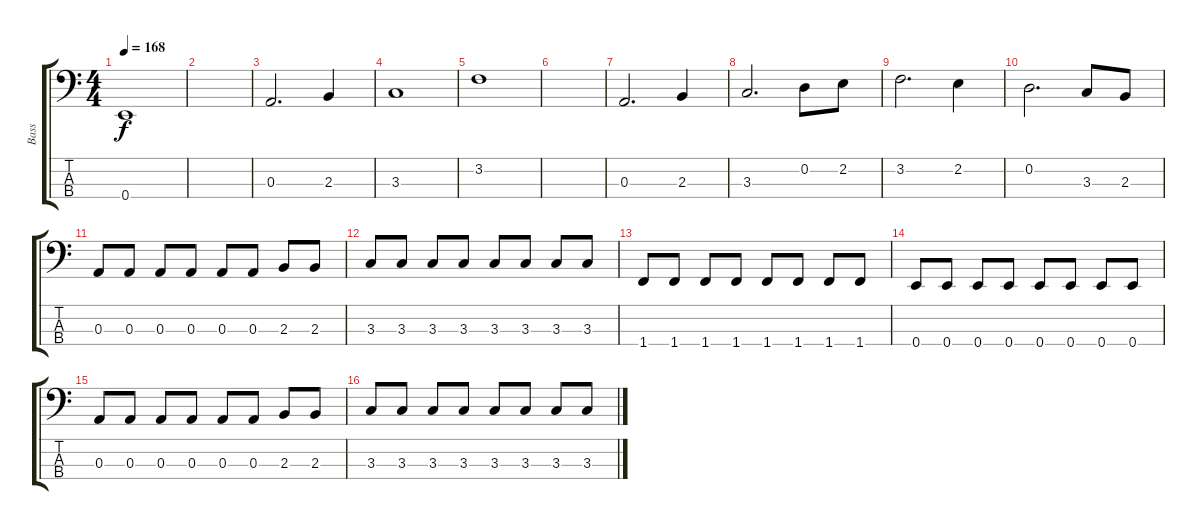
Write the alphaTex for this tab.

\track ("Bass" "Bass") {instrument electricbassfinger}
\staff {score tabs}
\tuning (G2 D2 A1 E1) {hide}
\ts (4 4)
\tempo 168
\clef f4
\ks c
0.4.1{dy f} |
|
0.3.2{d} 2.3.4 |
3.3.1 |
3.2.1 |
|
0.3.2{d} 2.3.4 |
3.3.2{d} 0.2.8 2.2.8 |
3.2.2{d} 2.2.4 |
0.2.2{d} 3.3.8 2.3.8 |
0.3.8 0.3.8 0.3.8 0.3.8 0.3.8 0.3.8 2.3.8 2.3.8 |
3.3.8 3.3.8 3.3.8 3.3.8 3.3.8 3.3.8 3.3.8 3.3.8 |
1.4.8 1.4.8 1.4.8 1.4.8 1.4.8 1.4.8 1.4.8 1.4.8 |
0.4.8 0.4.8 0.4.8 0.4.8 0.4.8 0.4.8 0.4.8 0.4.8 |
0.3.8 0.3.8 0.3.8 0.3.8 0.3.8 0.3.8 2.3.8 2.3.8 |
3.3.8 3.3.8 3.3.8 3.3.8 3.3.8 3.3.8 3.3.8 3.3.8
